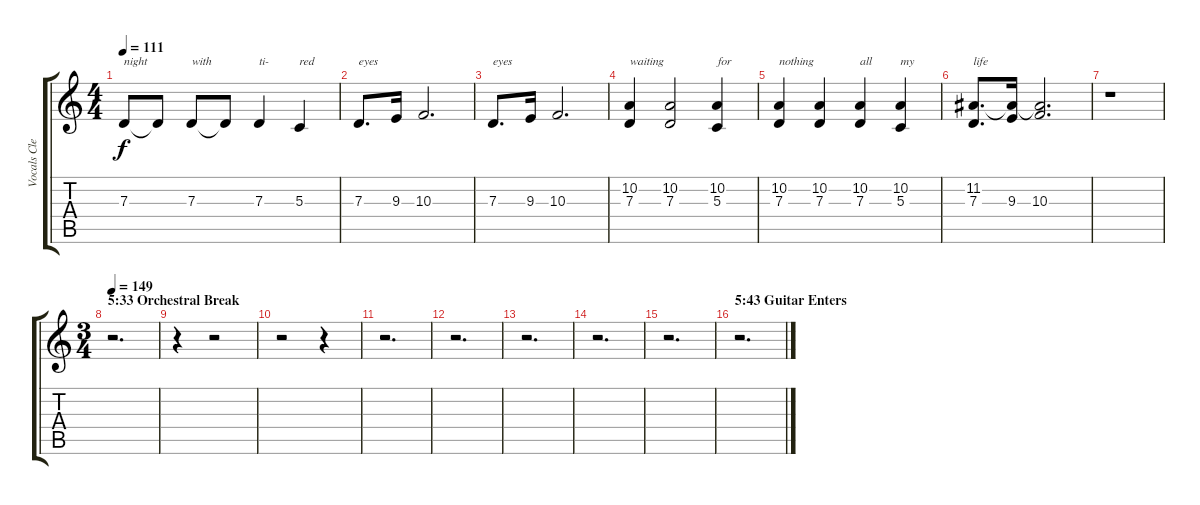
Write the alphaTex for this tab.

\track ("Vocals Clean" "Vocals Cle") {instrument pad4choir}
\staff {score tabs}
\tuning (E4 B3 G3 D3 A2 E2) {hide}
\ts (4 4)
\tempo 111
\clef g2
\ks c
7.3.8{txt "night" dy f} 7.3{t}.8 7.3.8{txt "with"} 7.3{t}.8 7.3.4{txt "ti-"} 5.3.4{txt "red"} |
7.3.8{d txt "eyes"} 9.3.16 10.3.2{d} |
7.3.8{d txt "eyes"} 9.3.16 10.3.2{d} |
(10.2 7.3).4{txt "waiting"} (10.2 7.3).2 (10.2 5.3).4{txt "for"} |
(10.2 7.3).4{txt "nothing"} (10.2 7.3).4 (10.2 7.3).4{txt "all"} (10.2 5.3).4{txt "my"} |
(11.2 7.3).8{d txt "life"} (11.2{t} 9.3).16 (11.2{t} 10.3).2{d} |
r.1 |
\ts (3 4)
\section ("" "5:33 Orchestral Break")
\tempo 149
r.2{d} |
r.4 r.2 |
r.2 r.4 |
r.2{d} |
r.2{d} |
r.2{d} |
r.2{d} |
r.2{d} |
\section ("" "5:43 Guitar Enters")
r.2{d}
